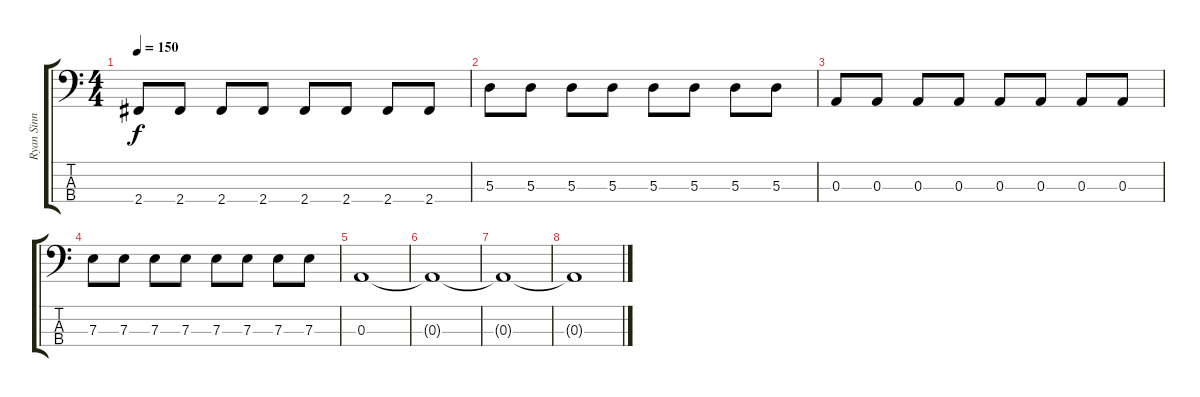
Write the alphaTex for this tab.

\track ("Ryan Sinn Bass" "Ryan Sinn ") {instrument electricbassfinger}
\staff {score tabs}
\tuning (G2 D2 A1 E1) {hide}
\ts (4 4)
\tempo 150
\clef f4
\ks c
2.4.8{dy f} 2.4.8 2.4.8 2.4.8 2.4.8 2.4.8 2.4.8 2.4.8 |
5.3.8 5.3.8 5.3.8 5.3.8 5.3.8 5.3.8 5.3.8 5.3.8 |
0.3.8 0.3.8 0.3.8 0.3.8 0.3.8 0.3.8 0.3.8 0.3.8 |
7.3.8 7.3.8 7.3.8 7.3.8 7.3.8 7.3.8 7.3.8 7.3.8 |
0.3.1 |
0.3{t}.1 |
0.3{t}.1 |
0.3{t}.1
